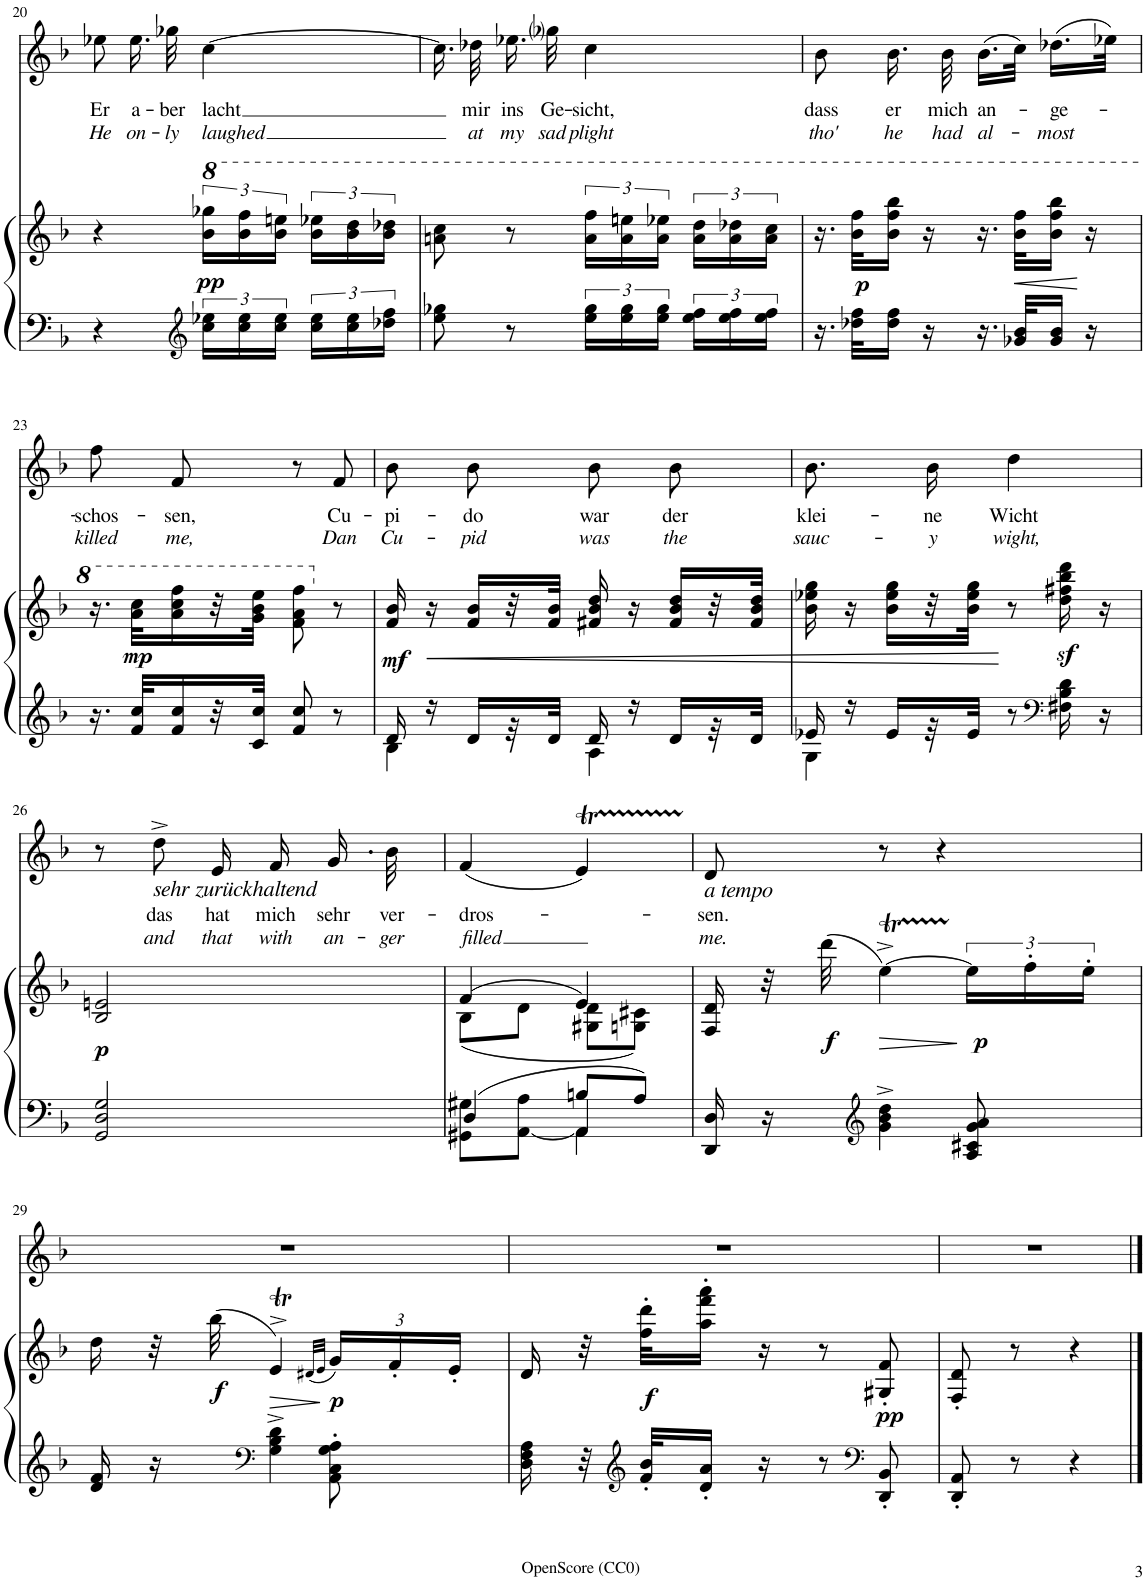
**kern	**kern	**dynam	**kern	**text	**text
*part2	*part2	*part2	*part1	*part1	*part1
*staff3	*staff2	*staff2/3	*staff1	*staff1	*staff1
*I"Piano	*	*	*I"Voice	*	*
*I'Pno	*	*	*	*	*
!!LO:PB:g=z
*clefF4	*clefG2	*	*clefG2	*	*
*k[b-]	*k[b-]	*	*k[b-]	*	*
*M4/8	*M4/8	*	*M4/8	*	*
=20	=20	=20	=20	=20	=20
!	!	!	!	!LO:LY:b	!LO:LY:b
4r	4r	.	8ee-X\	Er	He
!	!	!	!	!LO:LY:b	!LO:LY:b
.	.	.	16.ee-\	a-	on-
!	!	!	!	!LO:LY:b	!LO:LY:b
.	.	.	32gg-X\	-ber	-ly
*clefG2	*	*	*	*	*
*	*8va	*	*	*	*
!	!	!LO:DY:b	!	!LO:LY:b	!LO:LY:b
24cc\ 24ee-X\LL	24bb-\ 24ggg-X\LL	pp	[4cc\	lacht	laughed
24cc\ 24ee-\	24bb-\ 24fff\	.	.	.	.
24cc\ 24ee-\JJ	24bb-\ 24eeen\JJ	.	.	.	.
24cc\ 24ee-\LL	24bb-\ 24eee-X\LL	.	.	.	.
24cc\ 24ee-\	24bb-\ 24ddd\	.	.	.	.
24dd-X\ 24ff\JJ	24bb-\ 24ddd-X\JJ	.	.	.	.
=21	=21	=21	=21	=21	=21
8ee\ 8gg-X\	8aan\ 8ccc\	.	16.cc\]	.	.
!	!	!	!	!LO:LY:b	!LO:LY:b
.	.	.	32dd-X\	mir	at
!	!	!	!	!LO:LY:b	!LO:LY:b
8r	8r	.	16.ee-X\	ins	my
!	!	!	!	!LO:LY:b	!LO:LY:b
.	.	.	32gg-i\	Ge-	sad
!	!	!	!	!LO:LY:b	!LO:LY:b
24ee\ 24gg-\LL	24aa\ 24fff\LL	.	4cc\	-sicht,	plight
24ee\ 24gg-\	24aa\ 24eeen\	.	.	.	.
24ee\ 24gg-\JJ	24aa\ 24eee-X\JJ	.	.	.	.
24ee\ 24ff\LL	24aa\ 24ddd\LL	.	.	.	.
24ee\ 24ff\	24aa\ 24ddd-X\	.	.	.	.
24ee\ 24ff\JJ	24aa\ 24ccc\JJ	.	.	.	.
=22	=22	=22	=22	=22	=22
!	!	!	!	!LO:LY:b	!LO:LY:b
16.r	16.r	.	8b-\	dass	tho'
!	!	!LO:DY:b	!	!	!
32dd-X\ 32ff\KLL	32bb-\ 32fff\KLL	p	.	.	.
!	!	!	!	!LO:LY:b	!LO:LY:b
16dd-\ 16ff\JJ	16bb-\ 16fff\ 16bbb-\JJ	.	16.b-\	er	he
16r	16r	.	.	.	.
!	!	!	!	!LO:LY:b	!LO:LY:b
.	.	.	32b-\	mich	had
!	!	!	!	!LO:LY:b	!LO:LY:b
16.r	16.r	.	(16.b-\LL	an-	al-
!	!	!LO:HP:b	!	!	!
32g-X/ 32b-/KLL	32bb-\ 32fff\KLL	<	32cc\JJk)	.	.
!	!	!	!	!LO:LY:b	!LO:LY:b
16g-/ 16b-/JJ	16bb-\ 16fff\ 16bbb-\JJ	.	(16.dd-X\LL	-ge-	-most
16r	16r	[	.	.	.
.	.	.	32ee-X\JJk)	.	.
!!LO:LB:g=z
=23	=23	=23	=23	=23	=23
!	!	!	!	!LO:LY:b	!LO:LY:b
16.r	16.r	.	8ff\	-schos-	killed
!	!	!LO:DY:b	!	!	!
32f/ 32cc/KLL	32aa\ 32ccc\KLL	mp	.	.	.
!	!	!	!	!LO:LY:b	!LO:LY:b
16f/ 16cc/	16aa\ 16ccc\ 16fff\	.	8f/	-sen,	me,
32r	32r	.	.	.	.
32c/ 32cc/JJJ	32gg\ 32bb-\ 32eee\JJJ	.	.	.	.
8f/ 8cc/	8ff\ 8aa\ 8fff\	.	8r	.	.
*	*X8va	*	*	*	*
!	!	!	!	!LO:LY:b	!LO:LY:b
8r	8r	.	8f/	Cu-	Dan
=24	=24	=24	=24	=24	=24
*^	*	*	*	*	*
!	!	!	!LO:DY:b	!	!LO:LY:b	!LO:LY:b
16d/	4B-\	16f/ 16b-/	mf	8b-\	-pi-	Cu-
!	!	!	!LO:HP:b	!	!	!
16r	.	16r	<	.	.	.
!	!	!	!	!	!LO:LY:b	!LO:LY:b
16d/LL	.	16f/ 16b-/LL	.	8b-\	-do	-pid
32r	.	32r	.	.	.	.
32d/JJJ	.	32f/ 32b-/JJJ	.	.	.	.
!	!	!	!	!	!LO:LY:b	!LO:LY:b
16d/	4A\	16f#X/ 16b-/ 16dd/	.	8b-\	war	was
16r	.	16r	.	.	.	.
!	!	!	!	!	!LO:LY:b	!LO:LY:b
16d/LL	.	16f#/ 16b-/ 16dd/LL	.	8b-\	der	the
32r	.	32r	.	.	.	.
32d/JJJ	.	32f#/ 32b-/ 32dd/JJJ	.	.	.	.
=25	=25	=25	=25	=25	=25	=25
!	!	!	!	!	!LO:LY:b	!LO:LY:b
16e-X/	4G\	16b-\ 16ee-X\ 16gg\	.	8.b-\	klei-	sauc-
16r	.	16r	.	.	.	.
16e-/LL	.	16b-\ 16ee-\ 16gg\LL	.	.	.	.
!	!	!	!	!	!LO:LY:b	!LO:LY:b
32r	.	32r	.	16b-\	-ne	-y
32e-/JJJ	.	32b-\ 32ee-\ 32gg\JJJ	.	.	.	.
!	!	!	!	!	!LO:LY:b	!LO:LY:b
8r	4ryy	8r	[	4dd\	Wicht	wight,
*clefF4	*	*	*	*	*	*
16F#X\ 16B-\ 16d\	.	16dd\z< 16ff#X\z< 16bb-\z< 16ddd\z<	.	.	.	.
16r	.	16r	.	.	.	.
*v	*v	*	*	*	*	*
!!LO:LB:g=z
=26	=26	=26	=26	=26	=26
!	!	!LO:DY:b	!	!	!
2GG/ 2D/ 2G/	2B-/ 2en/	p	8r	.	.
!	!	!	!LO:TX:b:i:t=sehr zurückhaltend	!	!
!	!	!	!	!LO:LY:b	!LO:LY:b
.	.	.	8dd^\	das	and
!	!	!	!	!LO:LY:b	!LO:LY:b
.	.	.	16e/	hat	that
!	!	!	!	!LO:LY:b	!LO:LY:b
.	.	.	16f/	mich	with
!	!	!	!	!LO:LY:b	!LO:LY:b
.	.	.	16.g/	sehr	an-
!	!	!	!	!LO:LY:b	!LO:LY:b
.	.	.	32b-\	ver-	-ger
=27	=27	=27	=27	=27	=27
*^	*^	*	*	*	*
*	*^	*	*	*	*	*	*
!	!	!	!	!	!	!	!LO:LY:b	!LO:LY:b
4D/	8GG#X\ 8G#X\L	4ryy	(4f/	(8B-\L	.	(4f/	-dros-	filled
.	[8AA\ 8A\J	.	.	8d\J	.	.	.	.
8Bn/L	4AA\]	4AA/	4e/)	8G#X\ 8d\L	.	4et/)	.	.
8A/J	.	.	.	8Gn\ 8c#X\J)	.	.	.	.
*v	*v	*v	*	*	*	*	*	*
=28	=28	=28	=28	=28	=28	=28
!	!	!	!	!LO:TX:b:i:t=a tempo	!	!
!	!	!	!	!	!LO:LY:b	!LO:LY:b
*	*v	*v	*	*	*	*
16DD/ 16D/	16F/ 16d/	.	8d/	-sen.	me.
16r	32r	.	.	.	.
!	!	!LO:DY:b	!	!	!
.	(32ddd\	f	.	.	.
*clefG2	*	*	*	*	*
!	!	!LO:HP:b	!	!	!
4g\^ 4b-\^ 4dd\^	[4eet^\)	>	8r	.	.
.	.	.	4r	.	.
!	!	!LO:DY:n=1:b	!	!	!
8A/ 8c#X/ 8g/ 8a/	24ee\LL]	] p	.	.	.
.	24ff'\	.	.	.	.
.	24ee'\JJ	.	.	.	.
!!LO:LB:g=z
=29	=29	=29	=29	=29	=29
16d/ 16f/	16dd\	.	2r	.	.
16r	32r	.	.	.	.
!	!	!LO:DY:b	!	!	!
.	(32bb-\	f	.	.	.
*clefF4	*	*	*	*	*
!	!	!LO:HP:b	!	!	!
4G\^ 4B-\^ 4d\^	4et^>/)	>	.	.	.
.	(32qd#X/LLL	.	.	.	.
.	32qe/JJJ	.	.	.	.
*	*Xbrackettup	*	*	*	*
!	!	!LO:DY:n=1:b	!	!	!
8AA\' 8C\' 8G\' 8A\'	24g/LL)	] p	.	.	.
.	24f'/	.	.	.	.
.	24e'/JJ	.	.	.	.
=30	=30	=30	=30	=30	=30
16D\ 16F\ 16A\	16d/	.	2r	.	.
32r	32r	.	.	.	.
*clefG2	*	*	*	*	*
!	!	!LO:DY:b	!	!	!
32f/' 32b-/'KLL	32ff\' 32ddd\'KLL	f	.	.	.
16d/' 16a/'JJ	16aa\' 16fff\' 16aaa\'JJ	.	.	.	.
16r	16r	.	.	.	.
8r	8r	.	.	.	.
*clefF4	*	*	*	*	*
!	!	!LO:DY:b	!	!	!
8DD/' 8BB-/'	8G#X/' 8f/'	pp	.	.	.
=31	=31	=31	=31	=31	=31
8DD/' 8AA/'	8F/' 8d/'	.	2r	.	.
8r	8r	.	.	.	.
4r	4r	.	.	.	.
==	==	==	==	==	==
*-	*-	*-	*-	*-	*-
